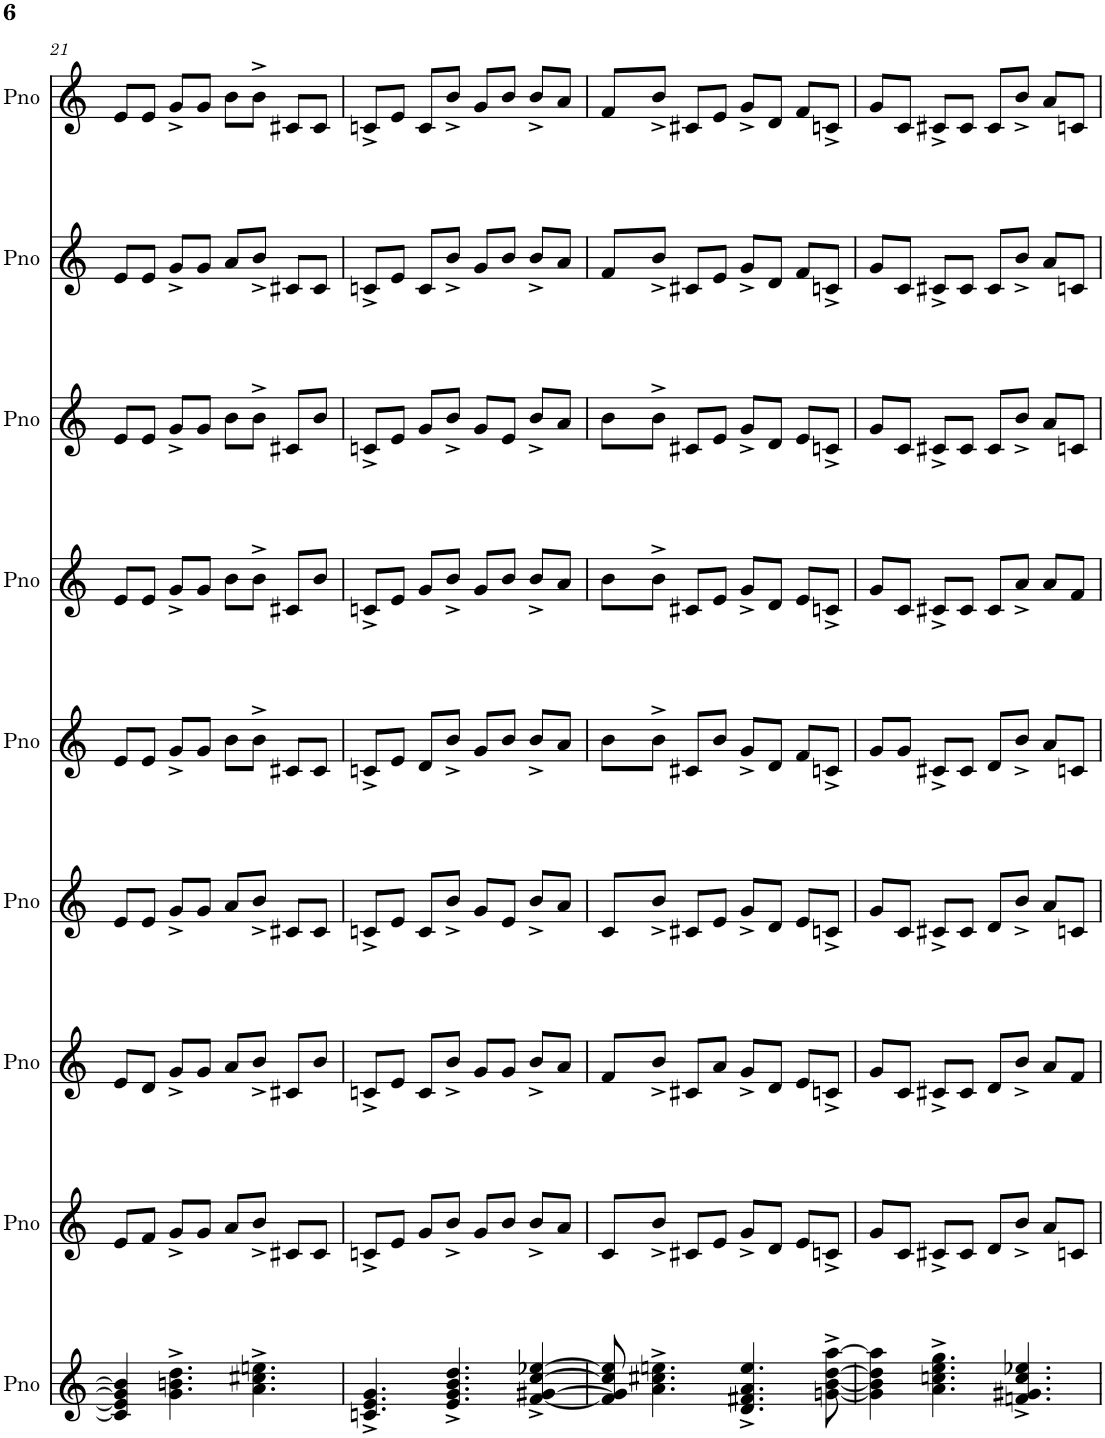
**kern	**kern	**kern	**kern	**kern	**kern	**kern	**kern	**kern
*part9	*part8	*part7	*part6	*part5	*part4	*part3	*part2	*part1
*staff9	*staff8	*staff7	*staff6	*staff5	*staff4	*staff3	*staff2	*staff1
*I"Piano	*I"Piano	*I"Piano	*I"Piano	*I"Piano	*I"Piano	*I"Piano	*I"Piano	*I"Piano
*I'Pno	*I'Pno	*I'Pno	*I'Pno	*I'Pno	*I'Pno	*I'Pno	*I'Pno	*I'Pno
!!LO:PB:g=z
*clefG2	*clefG2	*clefG2	*clefG2	*clefG2	*clefG2	*clefG2	*clefG2	*clefG2
*k[]	*k[]	*k[]	*k[]	*k[]	*k[]	*k[]	*k[]	*k[]
*M4/4	*M4/4	*M4/4	*M4/4	*M4/4	*M4/4	*M4/4	*M4/4	*M4/4
=21	=21	=21	=21	=21	=21	=21	=21	=21
4c/] 4e-/] 4g/] 4b-/]	8e/L	8e/L	8e/L	8e/L	8e/L	8e/L	8e/L	8e/L
.	8f/J	8d/J	8e/J	8e/J	8e/J	8e/J	8e/J	8e/J
4.g\^ 4.bn\^ 4.dd\^	8g^/L	8g^/L	8g^/L	8g^/L	8g^/L	8g^/L	8g^/L	8g^/L
.	8g/J	8g/J	8g/J	8g/J	8g/J	8g/J	8g/J	8g/J
.	8a/L	8a/L	8a/L	8b\L	8b\L	8b\L	8a/L	8b\L
4.a\^ 4.cc#X\^ 4.een\^	8b^/J	8b^/J	8b^/J	8b^\J	8b^\J	8b^\J	8b^/J	8b^\J
.	8c#X/L	8c#X/L	8c#X/L	8c#X/L	8c#X/L	8c#X/L	8c#X/L	8c#X/L
.	8c#/J	8b/J	8c#/J	8c#/J	8b/J	8b/J	8c#/J	8c#/J
=22	=22	=22	=22	=22	=22	=22	=22	=22
4.cn/^ 4.e/^ 4.g/^	8cn^/L	8cn^/L	8cn^/L	8cn^/L	8cn^/L	8cn^/L	8cn^/L	8cn^/L
.	8e/J	8e/J	8e/J	8e/J	8e/J	8e/J	8e/J	8e/J
.	8g/L	8c/L	8c/L	8d/L	8g/L	8g/L	8c/L	8c/L
4.e/^ 4.g/^ 4.b/^ 4.dd/^	8b^/J	8b^/J	8b^/J	8b^/J	8b^/J	8b^/J	8b^/J	8b^/J
.	8g/L	8g/L	8g/L	8g/L	8g/L	8g/L	8g/L	8g/L
.	8b/J	8g/J	8e/J	8b/J	8b/J	8e/J	8b/J	8b/J
[4f/^ [4g#X/^ [4cc/^ [4ee-X/^	8b^/L	8b^/L	8b^/L	8b^/L	8b^/L	8b^/L	8b^/L	8b^/L
.	8a/J	8a/J	8a/J	8a/J	8a/J	8a/J	8a/J	8a/J
=23	=23	=23	=23	=23	=23	=23	=23	=23
8f/] 8g#/] 8cc/] 8ee-/]	8c/L	8f/L	8c/L	8b\L	8b\L	8b\L	8f/L	8f/L
4.a\^ 4.cc#X\^ 4.een\^	8b^/J	8b^/J	8b^/J	8b^\J	8b^\J	8b^\J	8b^/J	8b^/J
.	8c#X/L	8c#X/L	8c#X/L	8c#X/L	8c#X/L	8c#X/L	8c#X/L	8c#X/L
.	8e/J	8a/J	8e/J	8b/J	8e/J	8e/J	8e/J	8e/J
4.d/^ 4.f#X/^ 4.a/^ 4.ee/^	8g^/L	8g^/L	8g^/L	8g^/L	8g^/L	8g^/L	8g^/L	8g^/L
.	8d/J	8d/J	8d/J	8d/J	8d/J	8d/J	8d/J	8d/J
.	8e/L	8e/L	8e/L	8f/L	8e/L	8e/L	8f/L	8f/L
[8gn\^ [8b\^ [8dd\^ [8aa\^	8cn^/J	8cn^/J	8cn^/J	8cn^/J	8cn^/J	8cn^/J	8cn^/J	8cn^/J
=24	=24	=24	=24	=24	=24	=24	=24	=24
4g\] 4b\] 4dd\] 4aa\]	8g/L	8g/L	8g/L	8g/L	8g/L	8g/L	8g/L	8g/L
.	8c/J	8c/J	8c/J	8g/J	8c/J	8c/J	8c/J	8c/J
4.a\^ 4.ccn\^ 4.ee\^ 4.gg\^	8c#X^/L	8c#X^/L	8c#X^/L	8c#X^/L	8c#X^/L	8c#X^/L	8c#X^/L	8c#X^/L
.	8c#/J	8c#/J	8c#/J	8c#/J	8c#/J	8c#/J	8c#/J	8c#/J
.	8d/L	8d/L	8d/L	8d/L	8c#/L	8c#/L	8c#/L	8c#/L
4.fn/^ 4.g#X/^ 4.cc/^ 4.ee-X/^	8b^/J	8b^/J	8b^/J	8b^/J	8a^/J	8b^/J	8b^/J	8b^/J
.	8a/L	8a/L	8a/L	8a/L	8a/L	8a/L	8a/L	8a/L
.	8cn/J	8f/J	8cn/J	8cn/J	8f/J	8cn/J	8cn/J	8cn/J
=	=	=	=	=	=	=	=	=
*-	*-	*-	*-	*-	*-	*-	*-	*-
